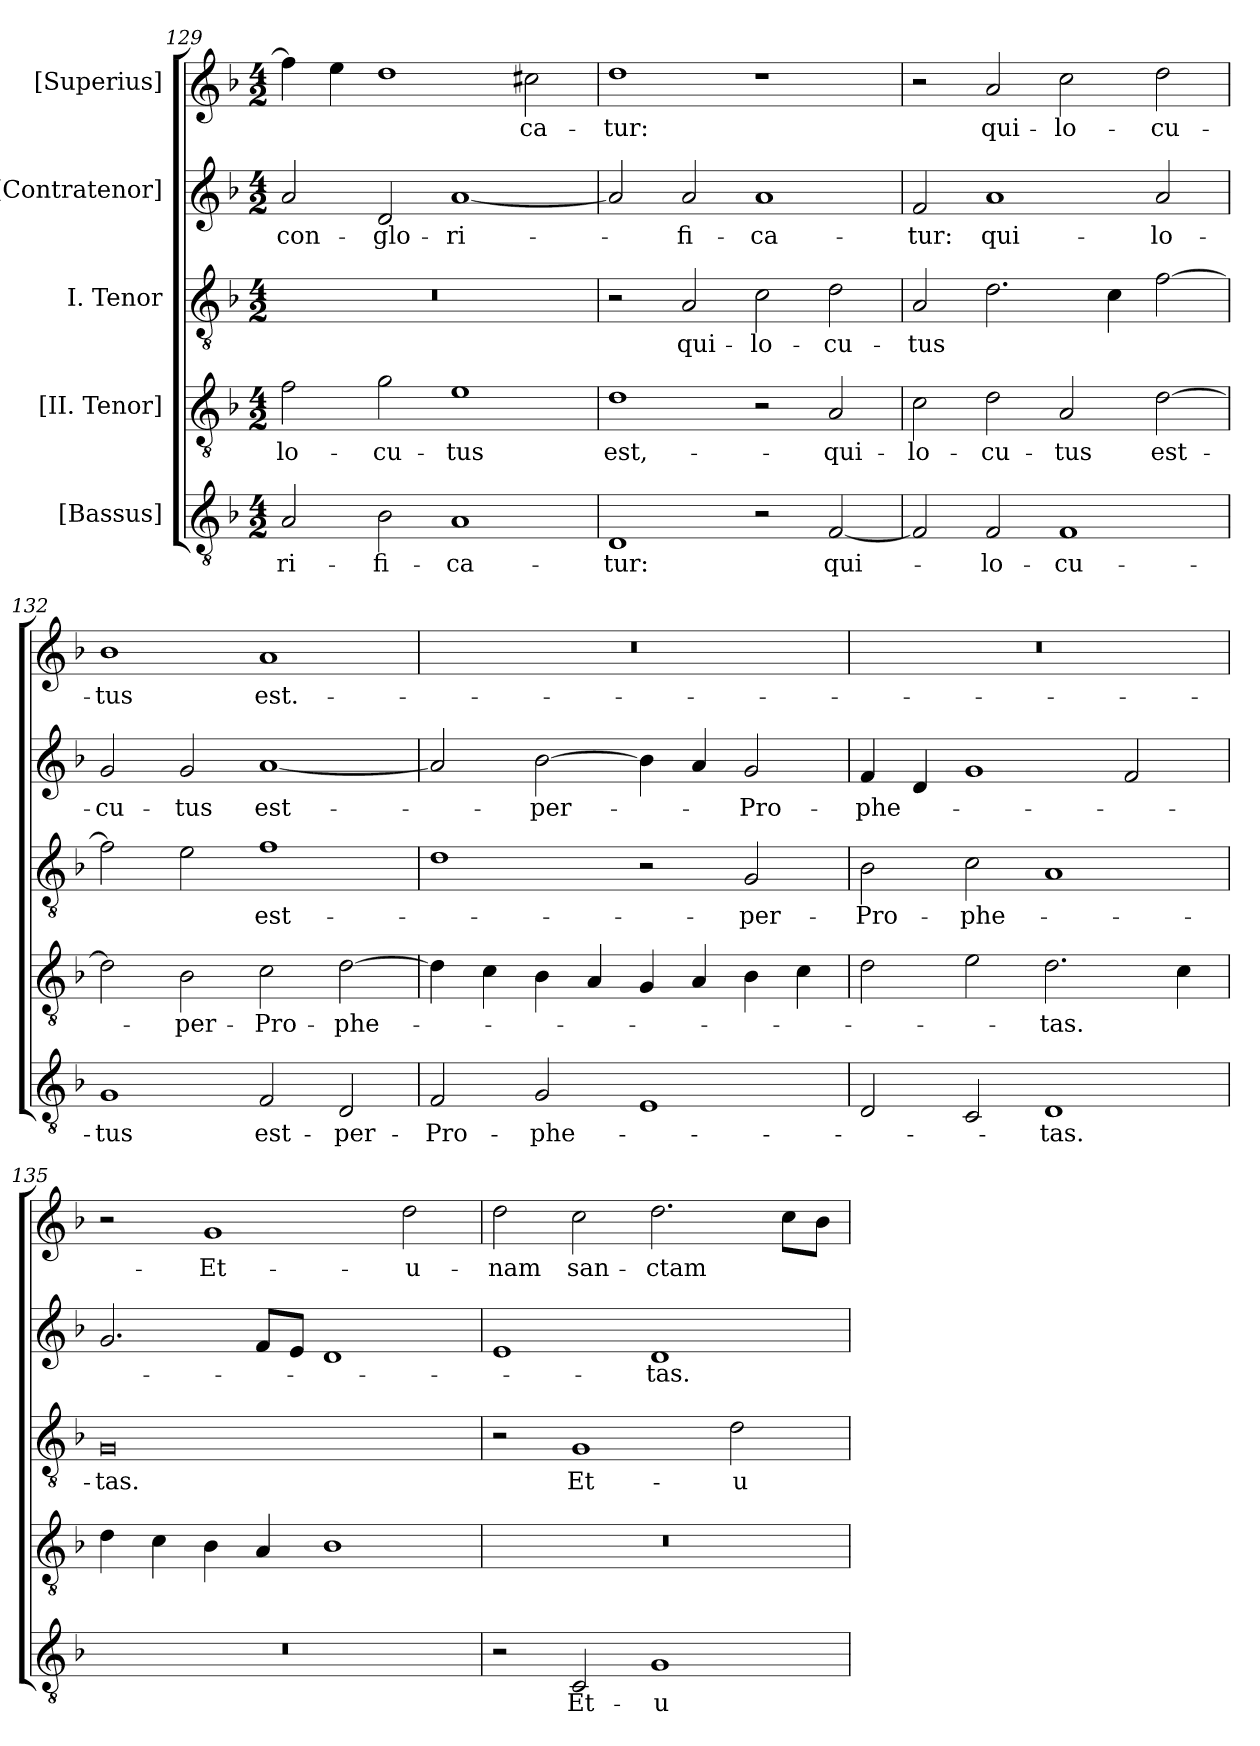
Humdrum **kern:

**kern	**text	**kern	**text	**kern	**text	**kern	**text	**kern	**text
*part5	*part5	*part4	*part4	*part3	*part3	*part2	*part2	*part1	*part1
*staff5	*staff5	*staff4	*staff4	*staff3	*staff3	*staff2	*staff2	*staff1	*staff1
*I"[Bassus]	*	*I"[II. Tenor]	*	*I"I. Tenor	*	*I"[Contratenor]	*	*I"[Superius]	*
*clefGv2	*	*clefGv2	*	*clefGv2	*	*clefG2	*	*clefG2	*
*k[b-]	*	*k[b-]	*	*k[b-]	*	*k[b-]	*	*k[b-]	*
*M4/2	*	*M4/2	*	*M4/2	*	*M4/2	*	*M4/2	*
=129	=129	=129	=129	=129	=129	=129	=129	=129	=129
2A/	-ri-	2f\	lo-	0r	.	2a/	con-	4ff\]	.
.	.	.	.	.	.	.	.	4ee\	.
2B-\	-fi-	2g\	-cu-	.	.	2d/	-glo-	1dd\	.
1A/	-ca-	1e\	-tus	.	.	[1a/	-ri-	.	.
.	.	.	.	.	.	.	.	2cc#X\	-ca-
=130	=130	=130	=130	=130	=130	=130	=130	=130	=130
1D/	-tur:	1d\	est,-	2r	.	2a/]	.	1dd\	-tur:
.	.	.	.	2A/	qui-	2a/	-fi-	.	.
2r	.	2r	.	2c\	lo-	1a/	-ca-	1r	.
[2F/	qui-	2A/	qui-	2d\	-cu-	.	.	.	.
=131	=131	=131	=131	=131	=131	=131	=131	=131	=131
2F/]	.	2c\	lo-	2A/	-tus	2f/	-tur:	2r	.
2F/	lo-	2d\	-cu-	2.d\	.	1a/	qui-	2a/	qui-
1F/	-cu-	2A/	-tus	.	.	.	.	2cc\	lo-
.	.	.	.	4c\	.	.	.	.	.
.	.	[2d\	est-	[2f\	.	2a/	lo-	2dd\	-cu-
=132	=132	=132	=132	=132	=132	=132	=132	=132	=132
1G/	-tus	2d\]	.	2f\]	.	2g/	-cu-	1b-\	-tus
.	.	2B-\	per-	2e\	.	2g/	-tus	.	.
2F/	est-	2c\	Pro-	1f\	est-	[1a/	est-	1a/	est.-
2D/	per-	[2d\	-phe-	.	.	.	.	.	.
=133	=133	=133	=133	=133	=133	=133	=133	=133	=133
2F/	Pro-	4d\]	.	1d\	.	2a/]	.	0r	.
.	.	4c\	.	.	.	.	.	.	.
2G/	-phe-	4B-\	.	.	.	[2b-\	per-	.	.
.	.	4A/	.	.	.	.	.	.	.
1E/	.	4G/	.	2r	.	4b-\]	.	.	.
.	.	4A/	.	.	.	4a/	.	.	.
.	.	4B-\	.	2G/	per-	2g/	Pro-	.	.
.	.	4c\	.	.	.	.	.	.	.
=134	=134	=134	=134	=134	=134	=134	=134	=134	=134
2D/	.	2d\	.	2B-\	Pro-	4f/	-phe-	0r	.
.	.	.	.	.	.	4d/	.	.	.
2C/	.	2e\	.	2c\	-phe-	1g/	.	.	.
1D/	-tas.	2.d\	-tas.	1A/	.	.	.	.	.
.	.	.	.	.	.	2f/	.	.	.
.	.	4c\	.	.	.	.	.	.	.
=135	=135	=135	=135	=135	=135	=135	=135	=135	=135
0r	.	4d\	.	0G/	-tas.	2.g/	.	2r	.
.	.	4c\	.	.	.	.	.	.	.
.	.	4B-\	.	.	.	.	.	1g/	Et-
.	.	4A/	.	.	.	8f/L	.	.	.
.	.	.	.	.	.	8e/J	.	.	.
.	.	1B-\	.	.	.	1d/	.	.	.
.	.	.	.	.	.	.	.	2dd\	u-
=136	=136	=136	=136	=136	=136	=136	=136	=136	=136
2r	.	0r	.	2r	.	1e/	.	2dd\	-nam
2C/	Et-	.	.	1G/	Et-	.	.	2cc\	san-
1G/	u-	.	.	.	.	1d/	-tas.	2.dd\	-ctam
.	.	.	.	2d\	u-	.	.	.	.
.	.	.	.	.	.	.	.	8cc\L	.
.	.	.	.	.	.	.	.	8b-\J	.
=	=	=	=	=	=	=	=	=	=
*-	*-	*-	*-	*-	*-	*-	*-	*-	*-
